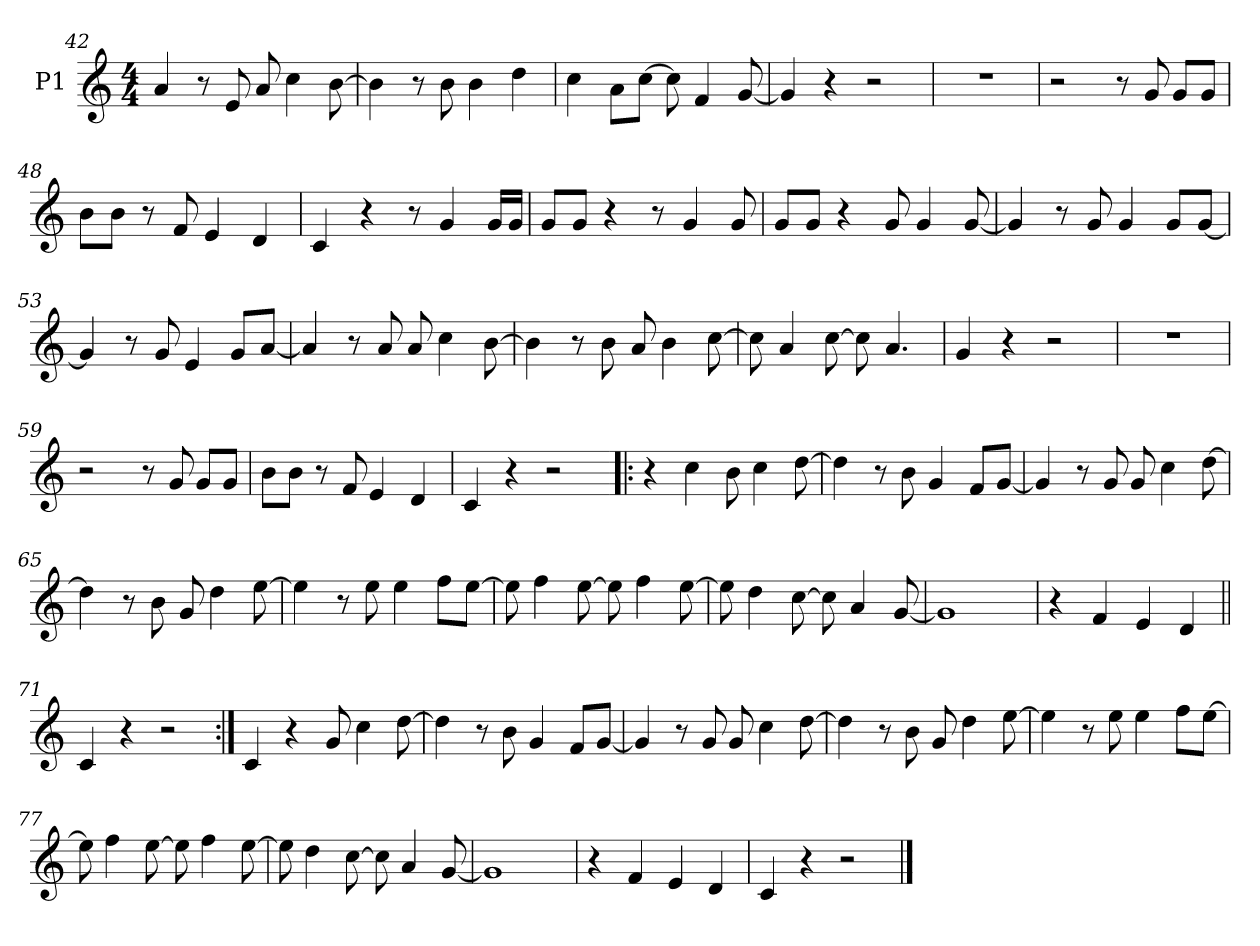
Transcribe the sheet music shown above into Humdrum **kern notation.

**kern
*part1
*staff1
*I"P1
*clefG2
*k[]
*M4/4
=42
4a/
8r
8e/
8a/
4cc\
[>8b\
=43
4b\]
8r
8b\
4b\
4dd\
=44
4cc\
8a\L
[8cc\J
8cc\]
4f/
[8g/
!!LO:LB:g=z
=45
4g/]
4r
2r
=46
1r
=47
2r
8r
8g/
8g/L
8g/J
=48
8b\L
8b\J
8r
8f/
4e/
4d/
=49
4c/
4r
8r
4g/
16g/LL
16g/JJ
=50
8g/L
8g/J
4r
8r
4g/
8g/
!!LO:LB:g=z
=51
8g/L
8g/J
4r
8g/
4g/
[8g/
=52
4g/]
8r
8g/
4g/
8g/L
[8g/J
=53
4g/]
8r
8g/
4e/
8g/L
[8a/J
=54
4a/]
8r
8a/
8a/
4cc\
[8b\
=55
4b\]
8r
8b\
8a/
4b\
[>8cc\
=56
8cc\]
4a/
[8cc\
8cc\]
4.a/
!!LO:LB:g=z
=57
4g/
4r
2r
=58
1r
=59
2r
8r
8g/
8g/L
8g/J
=60
8b\L
8b\J
8r
8f/
4e/
4d/
=61
4c/
4r
2r
=62!|:
4r
4cc\
8b\
4cc\
[>8dd\
=63
4dd\]
8r
8b\
4g/
8f/L
[<8g/J
!!LO:PB:g=z
=64
4g/]
8r
8g/
8g/
4cc\
[>8dd\
=65
4dd\]
8r
8b\
8g/
4dd\
[>8ee\
=66
4ee\]
8r
8ee\
4ee\
8ff\L
[>8ee\J
=67
8ee\]
4ff\
[>8ee\
8ee\]
4ff\
[>8ee\
=68
8ee\]
4dd\
[>8cc\
8cc\]
4a/
[<8g/
=69
1g]
!!LO:LB:g=z
=70
4r
4f/
4e/
4d/
=71||
4c/
4r
2r
=72:|!
4c/
4r
8g/
4cc\
[8dd\
=73
4dd\]
8r
8b\
4g/
8f/L
[<8g/J
=74
4g/]
8r
8g/
8g/
4cc\
[>8dd\
=75
4dd\]
8r
8b\
8g/
4dd\
[>8ee\
!!LO:LB:g=z
=76
4ee\]
8r
8ee\
4ee\
8ff\L
[>8ee\J
=77
8ee\]
4ff\
[>8ee\
8ee\]
4ff\
[>8ee\
=78
8ee\]
4dd\
[>8cc\
8cc\]
4a/
[<8g/
=79
1g]
=80
4r
4f/
4e/
4d/
=81
4c/
4r
2r
==
*-
